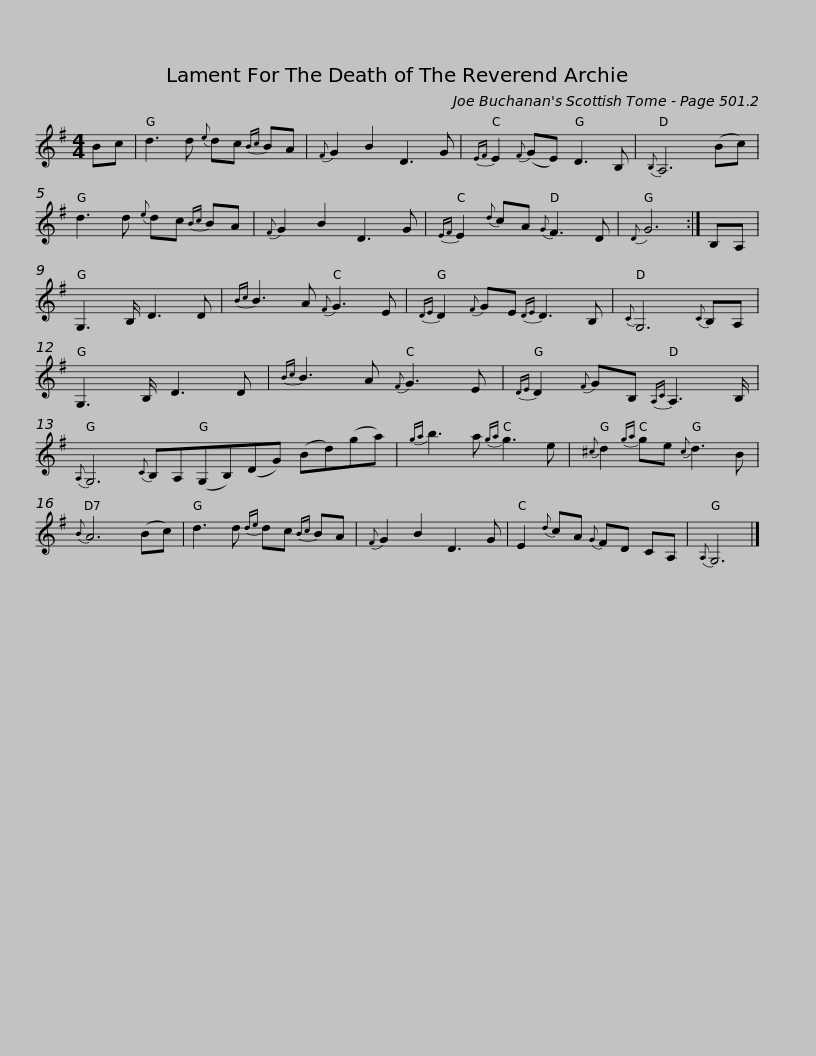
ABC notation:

X:1
L:1/8
M:4/4
I:linebreak $
K:G
V:1 treble
V:1
 Bc | d3 d{e} dc{Bc} BA |{F} G2 B2 D3 G |{EF} E2{F} (GE) D3 B, |{B,} A,6 (Bc) | %5
 d3 d{e} dc{Bc} BA |${F} G2 B2 D3 G |{EF} E2{d} cA{G} F3 D |{D} G6 :| B,A, | %10
 G,3 B,/ D3 D |{Bc} B3 A{F} G3 E |${DE} D2{F} GE{DE} D3 B, |{C} G,6{C} B,A, | G,3 B,/ D3 D | %15
{Bc} B3 A{F} G3 E |{DE} D2{F} GB,{A,C} A,3 B,/ |${A,} G,6{C} B,A,(G,B,)(DG) (Bd)(ga) |{ga} b3 a{ga} g3 e |{^c} d2{ga} ge{c} d3 B | %20
{B} A6 (Bc) |$ d3 d{de} dc{Bc} BA |{F} G2 B2 D3 G | E2{d} cA{G} FD CA, |{A,} G,6 |] %25
